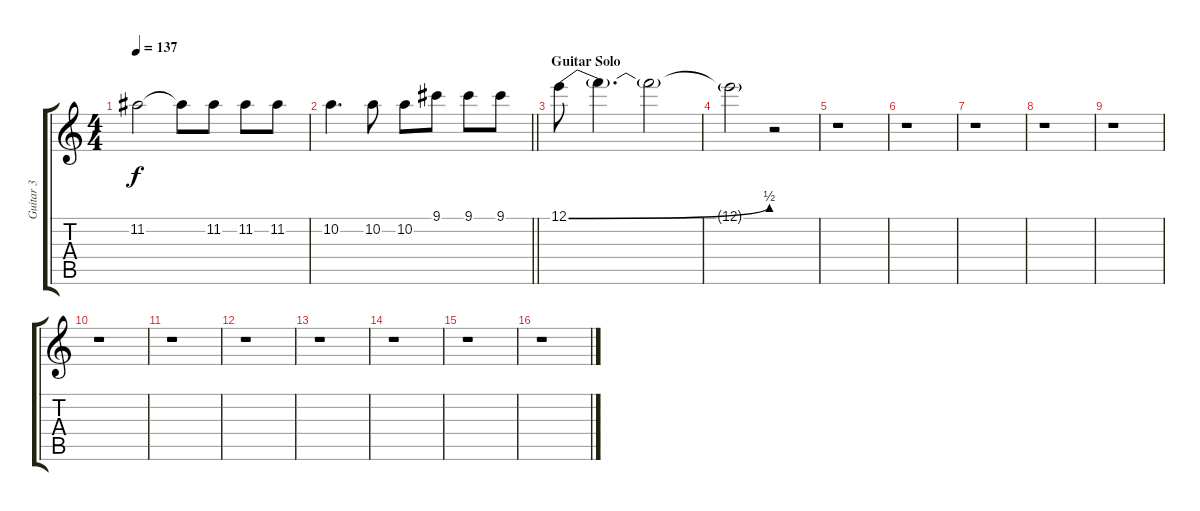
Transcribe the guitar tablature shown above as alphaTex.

\track ("Guitar 3" "Guitar 3") {instrument distortionguitar}
\staff {score tabs}
\tuning (E4 B3 G3 D3 A2 D2) {hide}
\ts (4 4)
\tempo 137
\clef g2
\ks c
11.2.2{dy f} 11.2{t}.8 11.2.8 11.2.8 11.2.8 |
\barLineRight lightlight
10.2.4{d} 10.2.8 10.2.8 9.1.8 9.1.8 9.1.8 |
\section ("" "Guitar Solo")
12.1{be (bend 0 0 60 2)}.8 12.1{t}.4{d} 12.1{t}.2 |
12.1{t}.2 r.2 |
r.1 |
r.1 |
r.1 |
r.1 |
r.1 |
r.1 |
r.1 |
r.1 |
r.1 |
r.1 |
r.1 |
r.1
